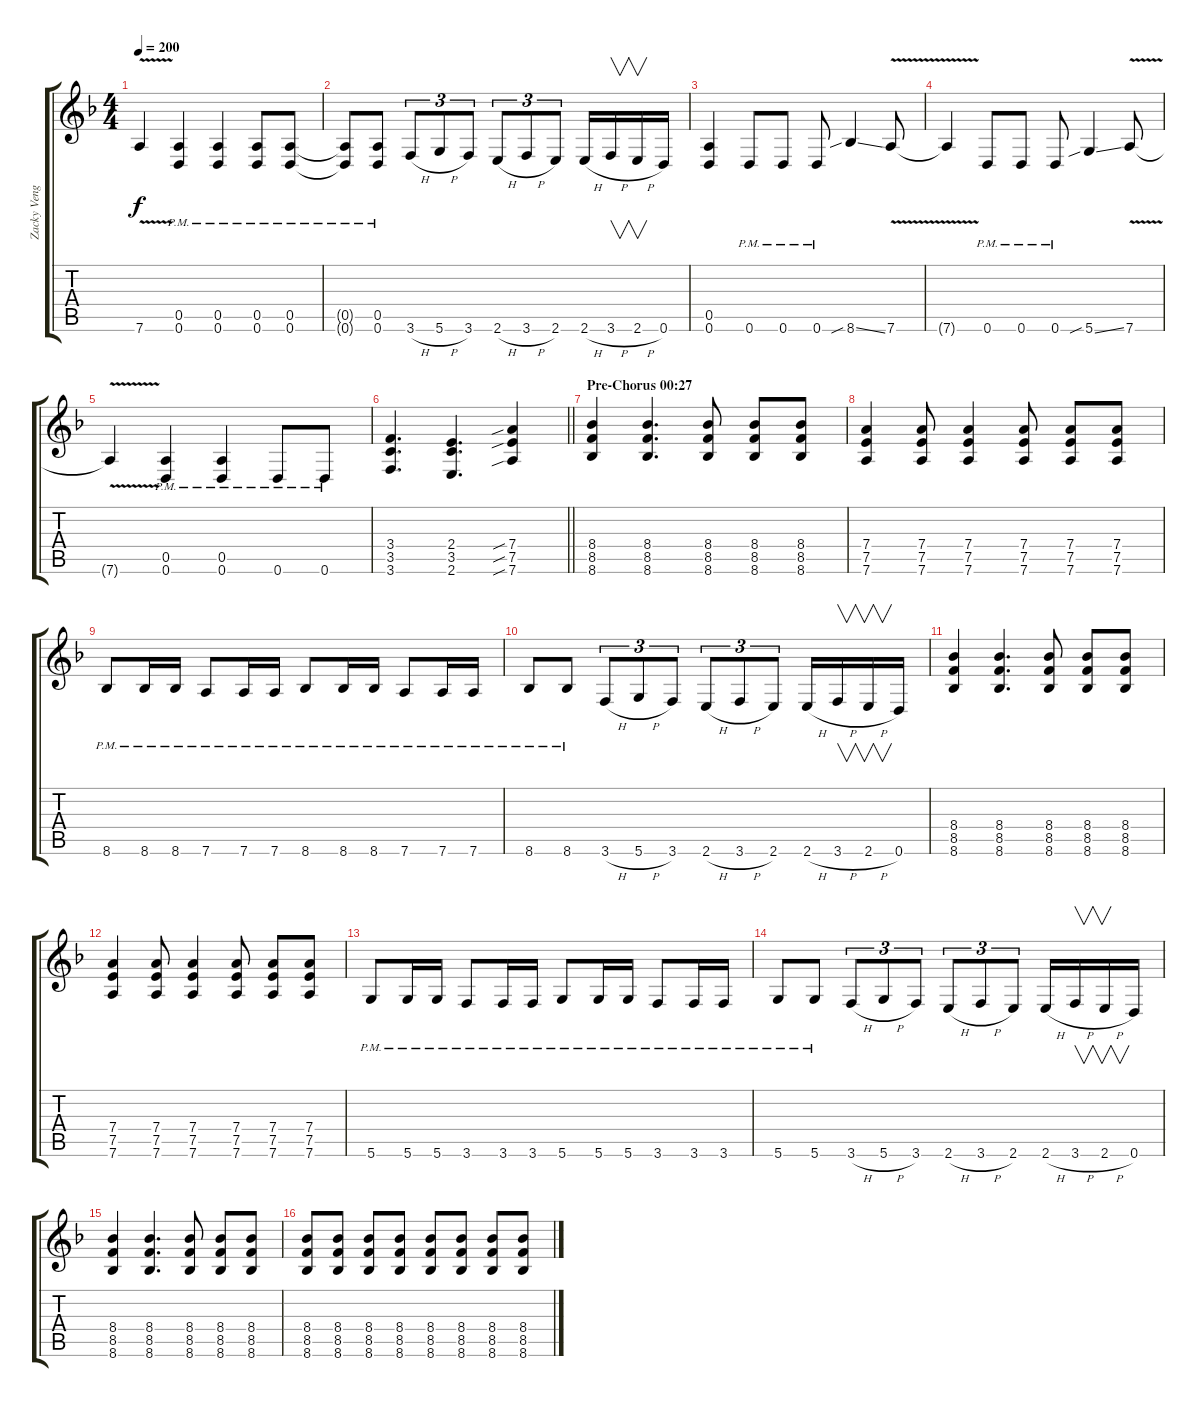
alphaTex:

\track ("Zacky Vengeance (Rhythm) I" "Zacky Veng") {instrument distortionguitar}
\staff {score tabs}
\tuning (E4 B3 G3 D3 A2 D2) {hide}
\ts (4 4)
\tempo 200
\clef g2
\ks f
7.6{v t}.4{dy f} (0.5{pm} 0.6{pm}).4 (0.5{pm} 0.6{pm}).4 (0.5{pm} 0.6{pm}).8 (0.5{pm} 0.6{pm}).8 |
(0.5{pm t} 0.6{pm t}).8 (0.5{pm} 0.6{pm}).8 3.6{h}.8{tu (3 2)} 5.6{h}.8{tu (3 2)} 3.6.8{tu (3 2)} 2.6{h}.8{tu (3 2)} 3.6{h}.8{tu (3 2)} 2.6.8{tu (3 2)} 2.6{h}.16 3.6{h}.16{v} 2.6{h}.16{v} 0.6.16 |
(0.5 0.6).4 0.6{pm}.8 0.6{pm}.8 0.6{pm}.8 8.6{sib ss}.4 7.6{v}.8 |
7.6{v t}.4 0.6{pm}.8 0.6{pm}.8 0.6{pm}.8 5.6{sib ss}.4 7.6{v}.8 |
7.6{v t}.4 (0.5{pm} 0.6{pm}).4 (0.5{pm} 0.6{pm}).4 0.6{pm}.8 0.6{pm}.8 |
\barLineRight lightlight
(3.4 3.5 3.6).4{d} (2.4 3.5 2.6).4{d} (7.4{sib} 7.5{sib} 7.6{sib}).4 |
\section ("" "Pre-Chorus 00:27")
(8.4 8.5 8.6).4 (8.4 8.5 8.6).4{d} (8.4 8.5 8.6).8 (8.4 8.5 8.6).8 (8.4 8.5 8.6).8 |
(7.4 7.5 7.6).4 (7.4 7.5 7.6).8 (7.4 7.5 7.6).4 (7.4 7.5 7.6).8 (7.4 7.5 7.6).8 (7.4 7.5 7.6).8 |
8.6{pm}.8 8.6{pm}.16 8.6{pm}.16 7.6{pm}.8 7.6{pm}.16 7.6{pm}.16 8.6{pm}.8 8.6{pm}.16 8.6{pm}.16 7.6{pm}.8 7.6{pm}.16 7.6{pm}.16 |
8.6{pm}.8 8.6{pm}.8 3.6{h}.8{tu (3 2)} 5.6{h}.8{tu (3 2)} 3.6.8{tu (3 2)} 2.6{h}.8{tu (3 2)} 3.6{h}.8{tu (3 2)} 2.6.8{tu (3 2)} 2.6{h}.16 3.6{h}.16{v} 2.6{h}.16{v} 0.6.16 |
(8.4 8.5 8.6).4 (8.4 8.5 8.6).4{d} (8.4 8.5 8.6).8 (8.4 8.5 8.6).8 (8.4 8.5 8.6).8 |
(7.4 7.5 7.6).4 (7.4 7.5 7.6).8 (7.4 7.5 7.6).4 (7.4 7.5 7.6).8 (7.4 7.5 7.6).8 (7.4 7.5 7.6).8 |
5.6{pm}.8 5.6{pm}.16 5.6{pm}.16 3.6{pm}.8 3.6{pm}.16 3.6{pm}.16 5.6{pm}.8 5.6{pm}.16 5.6{pm}.16 3.6{pm}.8 3.6{pm}.16 3.6{pm}.16 |
5.6{pm}.8 5.6{pm}.8 3.6{h}.8{tu (3 2)} 5.6{h}.8{tu (3 2)} 3.6.8{tu (3 2)} 2.6{h}.8{tu (3 2)} 3.6{h}.8{tu (3 2)} 2.6.8{tu (3 2)} 2.6{h}.16 3.6{h}.16{v} 2.6{h}.16{v} 0.6.16 |
(8.4 8.5 8.6).4 (8.4 8.5 8.6).4{d} (8.4 8.5 8.6).8 (8.4 8.5 8.6).8 (8.4 8.5 8.6).8 |
(8.4 8.5 8.6).8 (8.4 8.5 8.6).8 (8.4 8.5 8.6).8 (8.4 8.5 8.6).8 (8.4 8.5 8.6).8 (8.4 8.5 8.6).8 (8.4 8.5 8.6).8 (8.4 8.5 8.6).8
